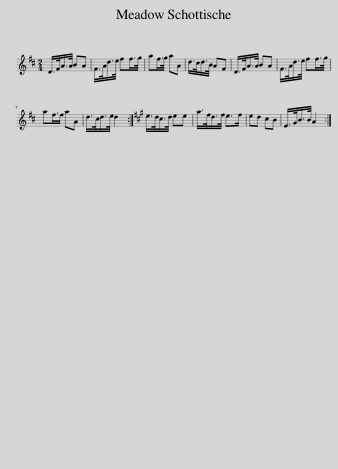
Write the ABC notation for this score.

X:1
L:1/8
M:2/4
I:linebreak $
K:D
V:1 treble
V:1
 D/>F/A/>A/ BA | F/>A/d/>e/ ff/>g/ | af/>g/ aA | d/>c/d/>B/ AF | D/>F/A/>A/ BA | %5
 F/>A/d/>e/ ff/>g/ |$ af3/4f/ aA | d/>c/d/>e/ d2 :|[K:A] e/>d/c/>d/ ee | a/>f/d/>f/ e>f | %10
 ed cB | E/>G/B/>B/ A2 :| %12
